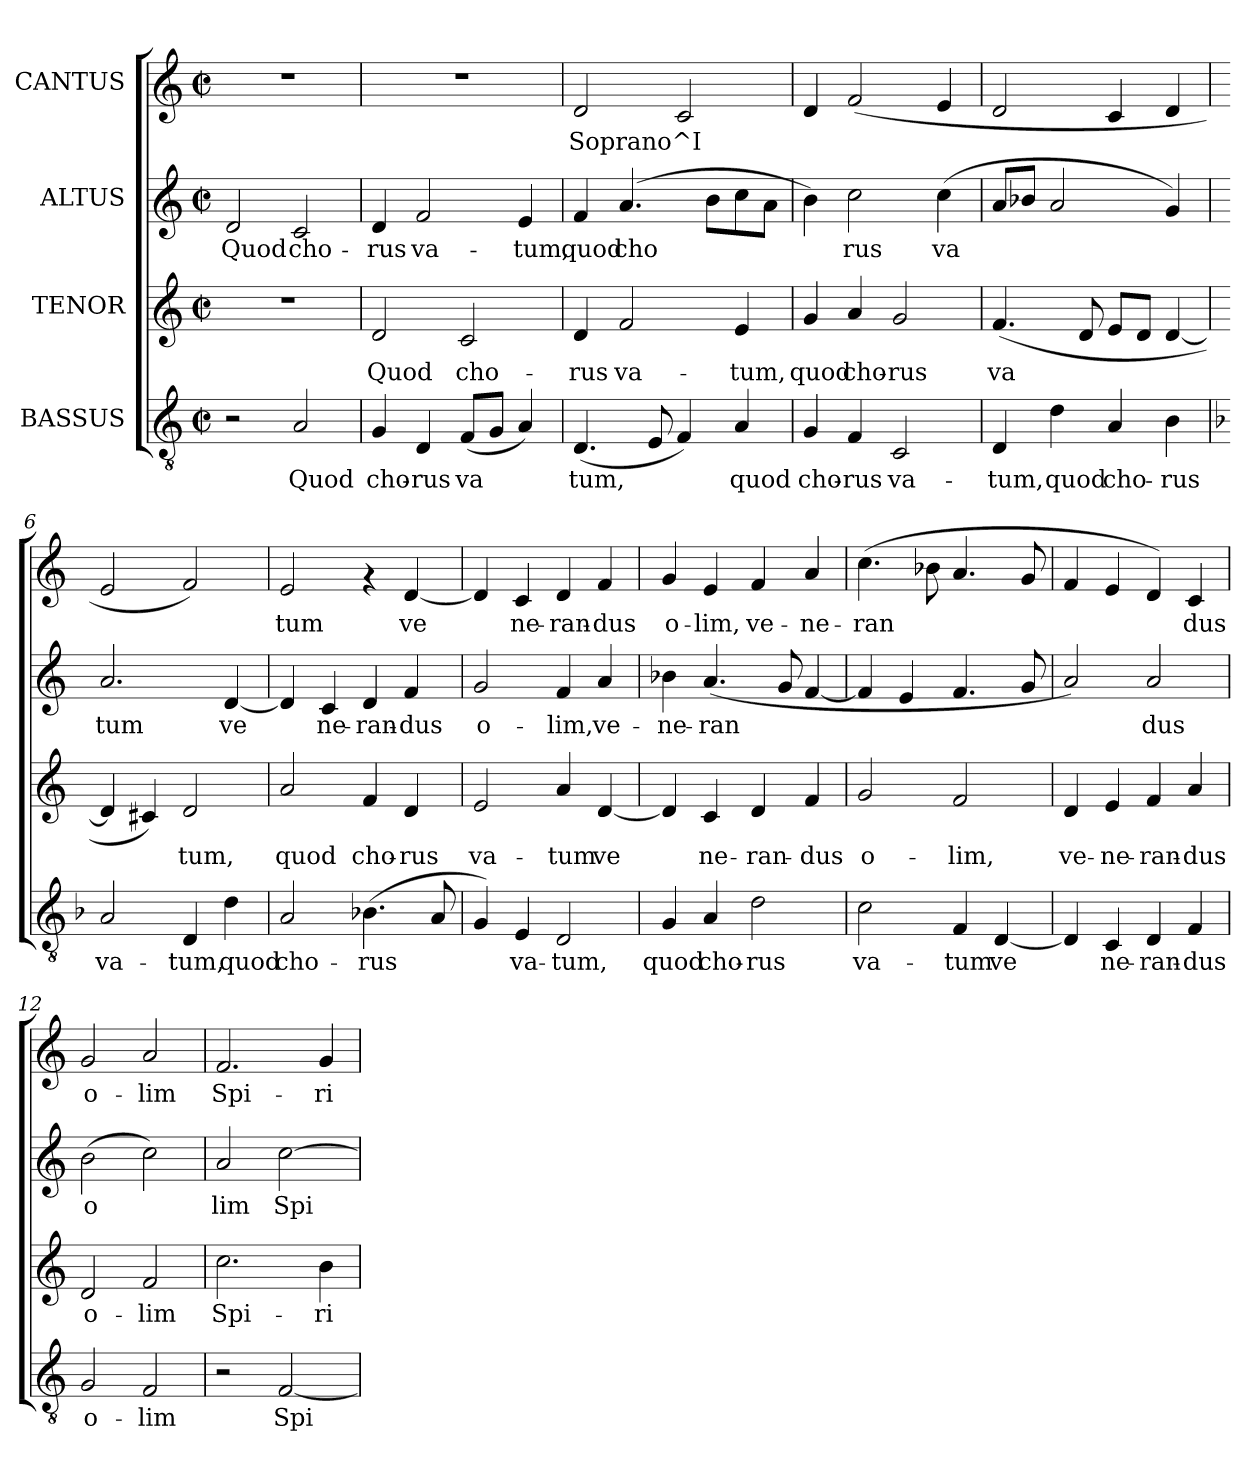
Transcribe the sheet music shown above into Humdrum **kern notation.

**kern	**text	**kern	**text	**kern	**text	**kern	**text
*part4	*part4	*part3	*part3	*part2	*part2	*part1	*part1
*staff4	*staff4	*staff3	*staff3	*staff2	*staff2	*staff1	*staff1
*I"BASSUS	*	*I"TENOR	*	*I"ALTUS	*	*I"CANTUS	*
!!LO:PB:g=z
*stria5	*	*stria5	*	*stria5	*	*stria5	*
*clefGv2	*	*clefG2	*	*clefG2	*	*clefG2	*
*k[]	*	*k[]	*	*k[]	*	*k[]	*
*C:	*	*C:	*	*C:	*	*C:	*
*M2/2	*	*M2/2	*	*M2/2	*	*M2/2	*
*met(c|)	*	*met(c|)	*	*met(c|)	*	*met(c|)	*
=1	=1	=1	=1	=1	=1	=1	=1
!	!	!	!	!	!LO:LY:b:cj	!	!
2r	.	1r	.	2d/	Quod	1r	.
!	!LO:LY:b:cj	!	!	!	!LO:LY:b:cj	!	!
2A/	Quod	.	.	2c/	cho-	.	.
=2	=2	=2	=2	=2	=2	=2	=2
!	!LO:LY:b:cj	!	!LO:LY:b:cj	!	!LO:LY:b:cj	!	!
4G/	cho-	2d/	Quod	4d/	-rus	1r	.
!	!LO:LY:b:cj	!	!	!	!LO:LY:b:cj	!	!
4D/	-rus	.	.	2f/	va-	.	.
!	!LO:LY:b:cj	!	!LO:LY:b:cj	!	!	!	!
(<8F/L	va-	2c/	cho-	.	.	.	.
!	!LO:LY:b:cj	!	!	!	!	!	!
8G/J	--	.	.	.	.	.	.
!	!LO:LY:b:cj	!	!	!	!LO:LY:b:cj	!	!
4A/)	--	.	.	4e/	-tum,	.	.
=3	=3	=3	=3	=3	=3	=3	=3
!	!LO:LY:b:cj	!	!LO:LY:b:cj	!	!LO:LY:b:cj	!	!LO:LY:b:rj
(<4.D/	-tum,	4d/	-rus	4f/	quod	2d/	Soprano^I-
!	!	!	!LO:LY:b:cj	!	!LO:LY:b:cj	!	!
.	.	2f/	va-	(>4.a/	cho-	.	.
!	!LO:LY:b:cj	!	!	!	!	!	!
8E/	.	.	.	.	.	.	.
!	!LO:LY:b:cj	!	!	!	!	!	!LO:LY:b:rj
4F/)	.	.	.	.	.	2c/	--
!	!	!	!	!	!LO:LY:b:cj	!	!
.	.	.	.	8b\L	--	.	.
!	!LO:LY:b:cj	!	!LO:LY:b:cj	!	!LO:LY:b:cj	!	!
4A/	quod	4e/	-tum,	8cc\	--	.	.
!	!	!	!	!	!LO:LY:b:cj	!	!
.	.	.	.	8a\J	--	.	.
=4	=4	=4	=4	=4	=4	=4	=4
!	!LO:LY:b:cj	!	!LO:LY:b:cj	!	!LO:LY:b:cj	!	!LO:LY:b:rj
4G/	cho-	4g/	quod	4b\)	--	4d/	--
!	!LO:LY:b:cj	!	!LO:LY:b:cj	!	!LO:LY:b:cj	!	!LO:LY:b:rj
4F/	-rus	4a/	cho-	2cc\	-rus	(<2f/	--
!	!LO:LY:b:cj	!	!LO:LY:b:cj	!	!	!	!
2C/	va-	2g/	-rus	.	.	.	.
!	!	!	!	!	!LO:LY:b:cj	!	!LO:LY:b:rj
.	.	.	.	(>4cc\	va-	4e/	--
=5	=5	=5	=5	=5	=5	=5	=5
!	!LO:LY:b:cj	!	!LO:LY:b:cj	!	!LO:LY:b:cj	!	!LO:LY:b:rj
4D/	-tum,	(<4.f/	va-	8a/L	--	2d/	--
!	!	!	!	!	!LO:LY:b:cj	!	!
.	.	.	.	8b-X/J	--	.	.
!	!LO:LY:b:cj	!	!	!	!LO:LY:b:cj	!	!
4d\	quod	.	.	2a/	--	.	.
!	!	!	!LO:LY:b:cj	!	!	!	!
.	.	8d/	--	.	.	.	.
!	!LO:LY:b:cj	!	!LO:LY:b:cj	!	!	!	!LO:LY:b:rj
4A/	cho-	8e/L	--	.	.	4c/	--
!	!	!	!LO:LY:b:cj	!	!	!	!
.	.	8d/J	--	.	.	.	.
!	!LO:LY:b:cj	!	!LO:LY:b:cj	!	!LO:LY:b:cj	!	!LO:LY:b:rj
4B\	-rus	[<4d/	--	4g/)	--	4d/	--
=6	=6	=6	=6	=6	=6	=6	=6
*k[b-]	*	*	*	*	*	*	*
*F:	*	*	*	*	*	*	*
!	!LO:LY:b:cj	!	!LO:LY:b:cj	!	!LO:LY:b:cj	!	!LO:LY:b:rj
2A/	va-	4d/]	--	2.a/	-tum	2e/	--
!	!	!	!LO:LY:b:cj	!	!	!	!
.	.	4c#/)	--	.	.	.	.
!	!LO:LY:b:cj	!	!LO:LY:b:cj	!	!	!	!LO:LY:b:rj
4D/	-tum,	2d/	-tum,	.	.	2f/)	--
!	!LO:LY:b:cj	!	!	!	!LO:LY:b:cj	!	!
4d\	quod	.	.	[<4d/	ve-	.	.
!!LO:LB:g=z
=7	=7	=7	=7	=7	=7	=7	=7
*k[]	*	*	*	*	*	*	*
*C:	*	*	*	*	*	*	*
!	!LO:LY:b:cj	!	!LO:LY:b:cj	!	!LO:LY:b:cj	!	!LO:LY:b:rj
2A/	cho-	2a/	quod	4d/]	--	2e/	-tum
!	!	!	!	!	!LO:LY:b:cj	!	!
.	.	.	.	4c/	-ne-	.	.
!	!LO:LY:b:cj	!	!LO:LY:b:cj	!	!LO:LY:b:cj	!	!
(>4.B-X\	-rus	4f/	cho-	4d/	-ran-	4rf	.
!	!	!	!LO:LY:b:cj	!	!LO:LY:b:cj	!	!LO:LY:b:rj
.	.	4d/	-rus	4f/	-dus	[<4d/	ve-
!	!LO:LY:b:cj	!	!	!	!	!	!
8A/	.	.	.	.	.	.	.
=8	=8	=8	=8	=8	=8	=8	=8
!	!LO:LY:b:cj	!	!LO:LY:b:cj	!	!LO:LY:b:cj	!	!LO:LY:b:rj
4G/)	.	2e/	va-	2g/	o-	4d/]	--
!	!LO:LY:b:cj	!	!	!	!	!	!LO:LY:b:rj
4E/	va-	.	.	.	.	4c/	-ne-
!	!LO:LY:b:cj	!	!LO:LY:b:cj	!	!LO:LY:b:cj	!	!LO:LY:b:rj
2D/	-tum,	4a/	-tum	4f/	-lim,	4d/	-ran-
!	!	!	!LO:LY:b:cj	!	!LO:LY:b:cj	!	!LO:LY:b:rj
.	.	[<4d/	ve-	4a/	ve-	4f/	-dus
=9	=9	=9	=9	=9	=9	=9	=9
!	!LO:LY:b:cj	!	!LO:LY:b:cj	!	!LO:LY:b:cj	!	!LO:LY:b:rj
4G/	quod	4d/]	--	4b-\	-ne-	4g/	o-
!	!LO:LY:b:cj	!	!LO:LY:b:cj	!	!LO:LY:b:cj	!	!LO:LY:b:rj
4A/	cho-	4c/	-ne-	(<4.a/	-ran-	4e/	-lim,
!	!LO:LY:b:cj	!	!LO:LY:b:cj	!	!	!	!LO:LY:b:rj
2d\	-rus	4d/	-ran-	.	.	4f/	ve-
!	!	!	!	!	!LO:LY:b:cj	!	!
.	.	.	.	8g/	--	.	.
!	!	!	!LO:LY:b:cj	!	!LO:LY:b:cj	!	!LO:LY:b:rj
.	.	4f/	-dus	[<4f/	--	4a/	-ne-
=10	=10	=10	=10	=10	=10	=10	=10
!	!LO:LY:b:cj	!	!LO:LY:b:cj	!	!LO:LY:b:cj	!	!LO:LY:b:rj
2c\	va-	2g/	o-	4f/]	--	(>4.cc\	-ran-
!	!	!	!	!	!LO:LY:b:cj	!	!
.	.	.	.	4e/	--	.	.
!	!	!	!	!	!	!	!LO:LY:b:rj
.	.	.	.	.	.	8b-X\	--
!	!LO:LY:b:cj	!	!LO:LY:b:cj	!	!LO:LY:b:cj	!	!LO:LY:b:rj
4F/	-tum	2f/	-lim,	4.f/	--	4.a/	--
!	!LO:LY:b:cj	!	!	!	!	!	!
[<4D/	ve-	.	.	.	.	.	.
!	!	!	!	!	!LO:LY:b:cj	!	!LO:LY:b:rj
.	.	.	.	8g/	--	8g/	--
=11	=11	=11	=11	=11	=11	=11	=11
!	!LO:LY:b:cj	!	!LO:LY:b:cj	!	!LO:LY:b:cj	!	!LO:LY:b:rj
4D/]	--	4d/	ve-	2a/)	--	4f/	--
!	!LO:LY:b:cj	!	!LO:LY:b:cj	!	!	!	!LO:LY:b:rj
4C/	-ne-	4e/	-ne-	.	.	4e/	--
!	!LO:LY:b:cj	!	!LO:LY:b:cj	!	!LO:LY:b:cj	!	!LO:LY:b:rj
4D/	-ran-	4f/	-ran-	2a/	-dus	4d/)	--
!	!LO:LY:b:cj	!	!LO:LY:b:cj	!	!	!	!LO:LY:b:rj
4F/	-dus	4a/	-dus	.	.	4c/	-dus
=12	=12	=12	=12	=12	=12	=12	=12
!	!LO:LY:b:cj	!	!LO:LY:b:cj	!	!LO:LY:b:cj	!	!LO:LY:b:rj
2G/	o-	2d/	o-	(>2b\	o-	2g/	o-
!	!LO:LY:b:cj	!	!LO:LY:b:cj	!	!LO:LY:b:cj	!	!LO:LY:b:rj
2F/	-lim	2f/	-lim	2cc\)	--	2a/	-lim
!!LO:PB:g=z
=13	=13	=13	=13	=13	=13	=13	=13
!	!	!	!LO:LY:b:cj	!	!LO:LY:b:cj	!	!LO:LY:b:rj
2r	.	2.cc\	Spi-	2a/	-lim	2.f/	Spi-
!	!LO:LY:b:cj	!	!	!	!LO:LY:b:cj	!	!
[<2F/	Spi-	.	.	[>2cc\	Spi-	.	.
!	!	!	!LO:LY:b:cj	!	!	!	!LO:LY:b:rj
.	.	4b\	-ri-	.	.	4g/	-ri-
=	=	=	=	=	=	=	=
*-	*-	*-	*-	*-	*-	*-	*-
